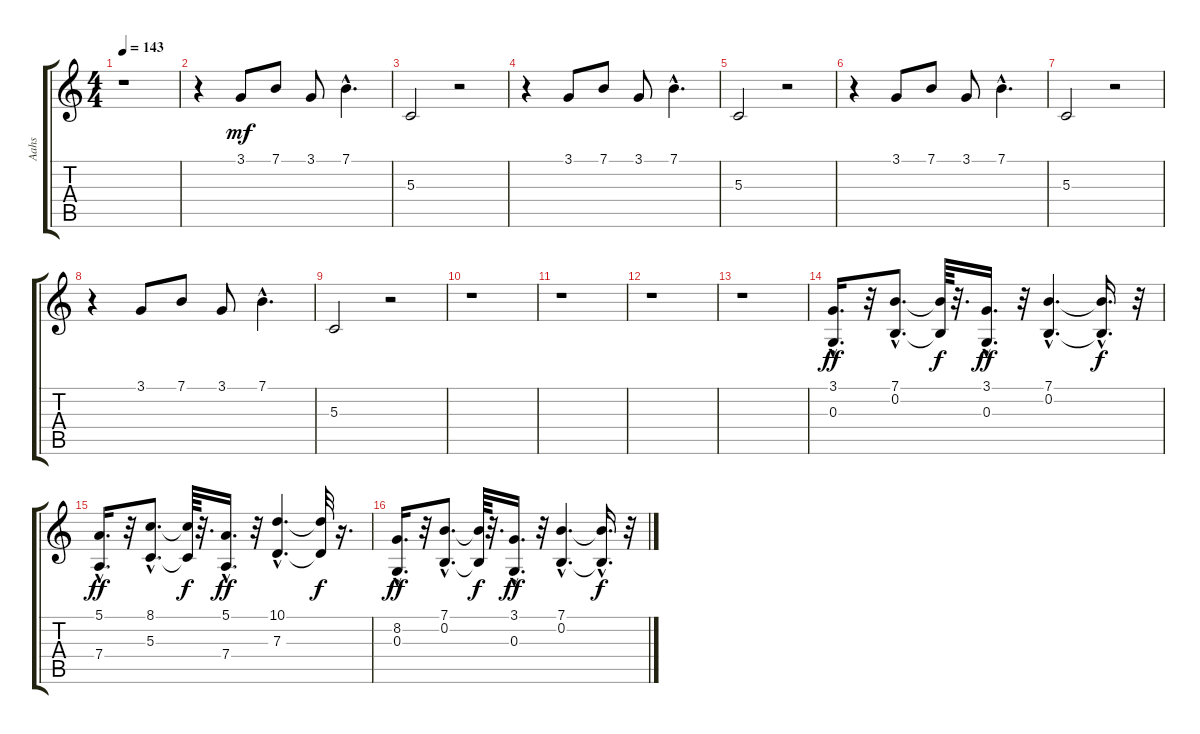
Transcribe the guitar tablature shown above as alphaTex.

\track ("Aahs" "Aahs") {instrument choiraahs}
\staff {score tabs}
\tuning (E4 B3 G3 D3 A2 E2) {hide}
\ts (4 4)
\tempo 143
\clef g2
\ks c
r.1{dy mf} |
r.4 3.1.8 7.1.8 3.1.8 7.1{hac}.4{d} |
5.3.2 r.2 |
r.4 3.1.8 7.1.8 3.1.8 7.1{hac}.4{d} |
5.3.2 r.2 |
r.4 3.1.8 7.1.8 3.1.8 7.1{hac}.4{d} |
5.3.2 r.2 |
r.4 3.1.8 7.1.8 3.1.8 7.1{hac}.4{d} |
5.3.2 r.2 |
r.1 |
r.1 |
r.1 |
r.1 |
(3.1{hac} 0.3{hac}).16{d dy ff} r.32 (7.1{hac} 0.2{hac}).8{d} (7.1{t} 0.2{t}).64{dy f} r.32{d} (3.1{hac} 0.3{hac}).16{d dy ff} r.32 (7.1{hac} 0.2{hac}).4{d} (7.1{hac t} 0.2{hac t}).16{d dy f} r.32 |
(5.1{hac} 7.4{hac}).16{d dy ff} r.32 (8.1{hac} 5.3{hac}).8{d} (8.1{t} 5.3{t}).64{dy f} r.32{d} (5.1{hac} 7.4{hac}).16{d dy ff} r.32 (10.1{hac} 7.3{hac}).4{d} (10.1{t} 7.3{t}).32{dy f} r.16{d} |
(8.2{hac} 0.3{hac}).16{d dy ff} r.32 (7.1{hac} 0.2{hac}).8{d} (7.1{t} 0.2{t}).64{dy f} r.32{d} (3.1{hac} 0.3{hac}).16{d dy ff} r.32 (7.1{hac} 0.2{hac}).4{d} (7.1{hac t} 0.2{hac t}).16{d dy f} r.32
